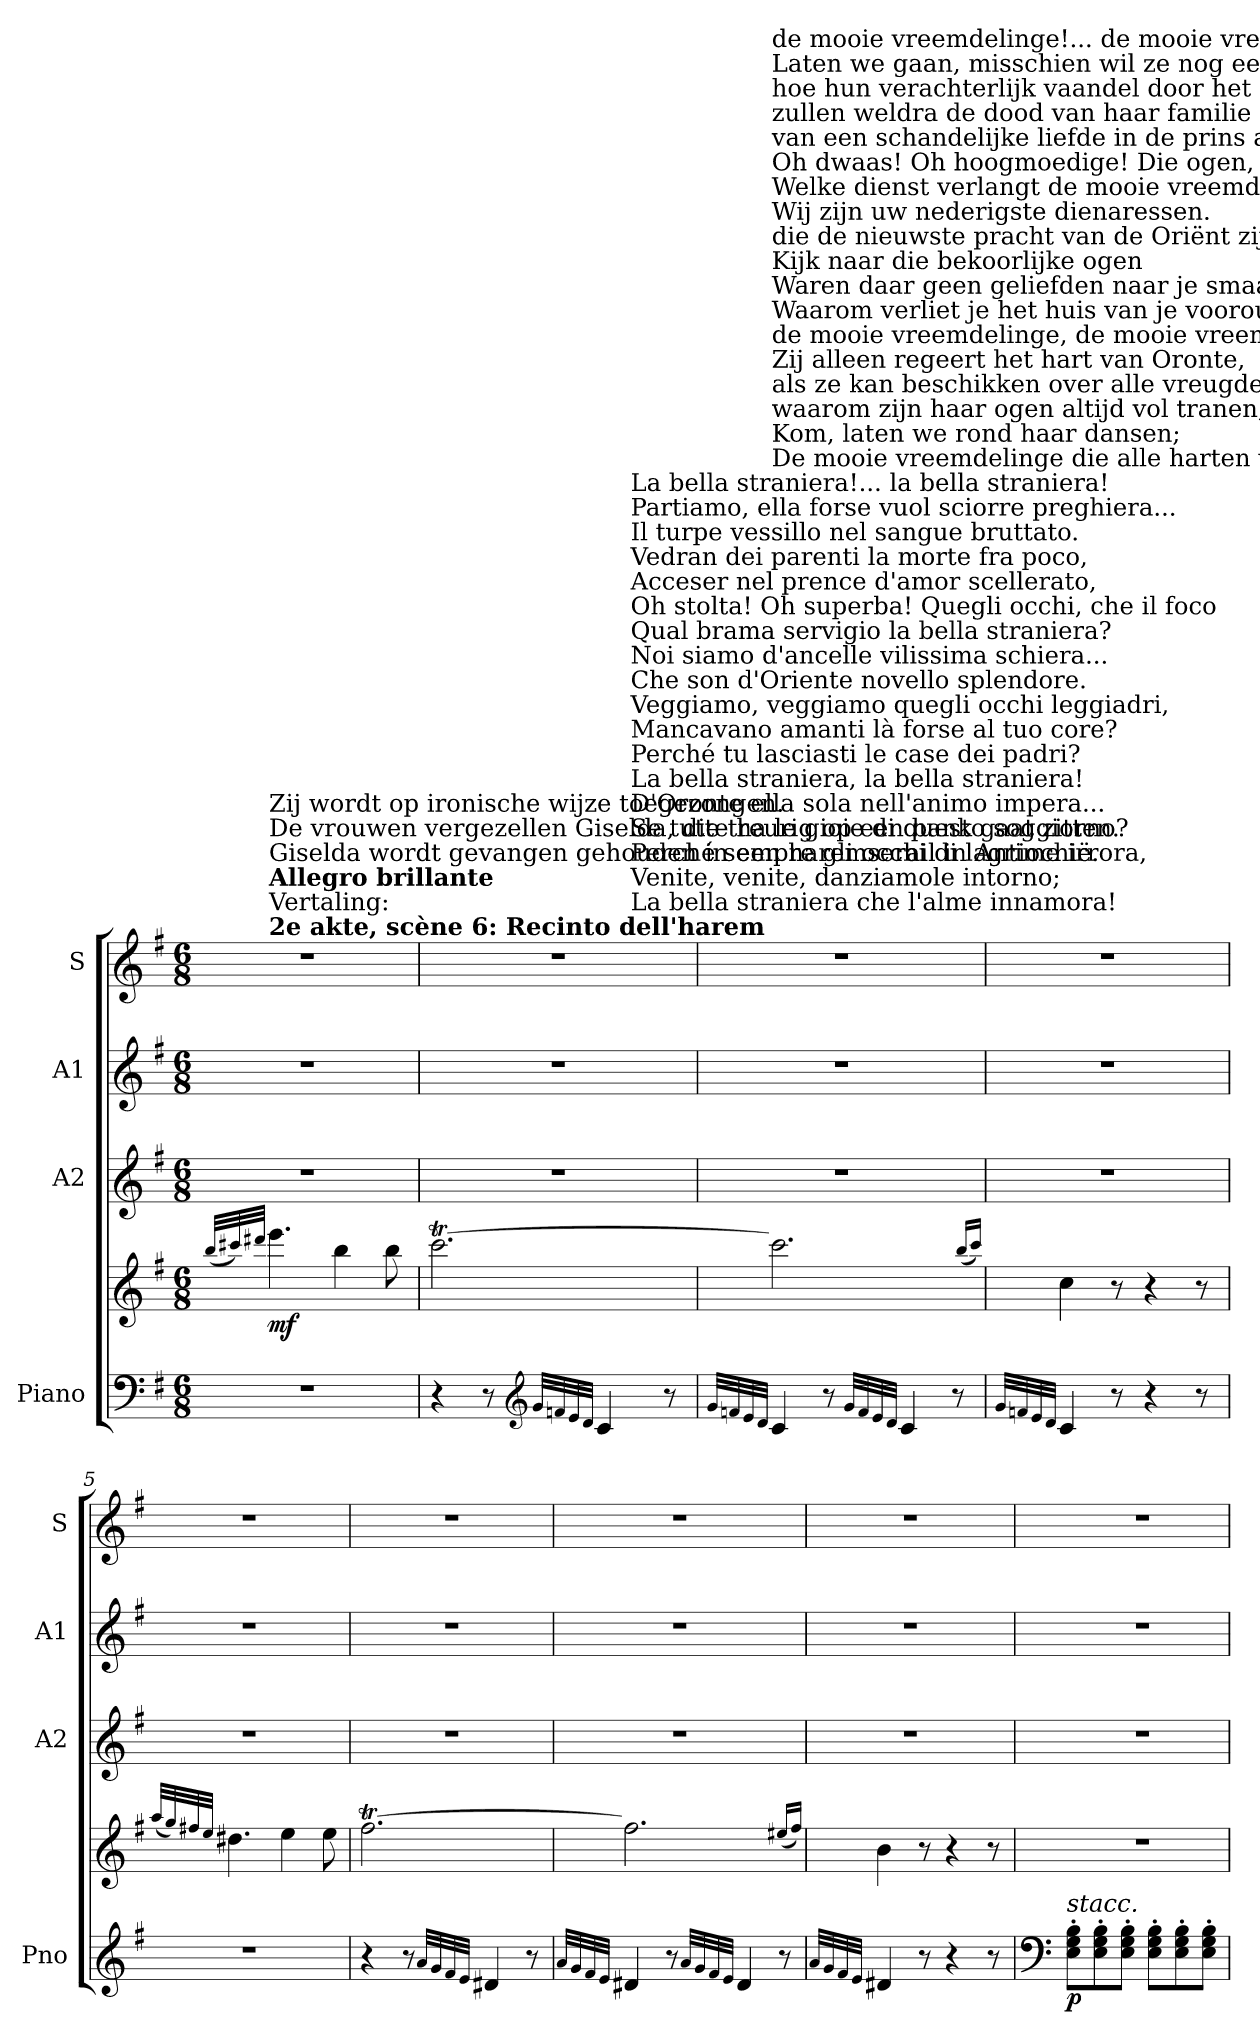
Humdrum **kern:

**kern	**kern	**dynam	**kern	**kern	**kern
*part4	*part4	*part4	*part3	*part2	*part1
*staff5	*staff4	*staff4/5	*staff3	*staff2	*staff1
*I"Piano	*	*	*I"A2	*I"A1	*I"S
*I'Pno	*	*	*I'A2	*I'A1	*I'S
*clefF4	*clefG2	*	*clefG2	*clefG2	*clefG2
*k[f#]	*k[f#]	*	*k[f#]	*k[f#]	*k[f#]
*M6/8	*M6/8	*	*M6/8	*M6/8	*M6/8
=1	=1	=1	=1	=1	=1
.	(<32qbb/LLL	.	.	.	.
.	32qccc#X/)	.	.	.	.
.	32qddd#X/JJJ	.	.	.	.
!	!	!	!	!	!LO:TX:B:t=2e akte, scène 6&colon; Recinto dell'harem
!	!	!	!	!	!LO:TX:t=Vertaling&colon;
!	!	!	!	!	!LO:TX:a:B:t=Allegro brillante
!	!	!	!	!	!LO:TX:t=Giselda wordt gevangen gehouden in een haremserail in Antiochië.
!	!	!	!	!	!LO:TX:t=De vrouwen vergezellen Giselda, die treurig op een bank gaat zitten.
!	!	!	!	!	!LO:TX:t=Zij wordt op ironische wijze toegezongen.
!	!	!LO:DY:b	!	!	!
2.r	4.eee\	mf	2.r	2.r	2.r
.	4bb\	.	.	.	.
.	8bb\	.	.	.	.
=2	=2	=2	=2	=2	=2
*	*	*	*	*	*^
4r	[2.cccT\	.	2.r	2.r	2.r	2ryy
8r	.	.	.	.	.	.
*clefG2	*	*	*	*	*	*
32qg/LLL	.	.	.	.	.	.
32qfn/	.	.	.	.	.	.
32qe/	.	.	.	.	.	.
32qd/JJJ	.	.	.	.	.	.
4c/	.	.	.	.	.	.
!	!	!	!	!	!	!LO:TX:t=La bella straniera che l'alme innamora!
!	!	!	!	!	!	!LO:TX:t=Venite, venite, danziamole intorno;
!	!	!	!	!	!	!LO:TX:t=Perché sempre gli occhi di lagrime irrora,
!	!	!	!	!	!	!LO:TX:t=Se tutte ha le gioie di questo soggiorno?
!	!	!	!	!	!	!LO:TX:t=D'Oronte ella sola nell'animo impera...
!	!	!	!	!	!	!LO:TX:t=La bella straniera, la bella straniera!
!	!	!	!	!	!	!LO:TX:t=Perché tu lasciasti le case dei padri?
!	!	!	!	!	!	!LO:TX:t=Mancavano amanti là forse al tuo core?
!	!	!	!	!	!	!LO:TX:t=Veggiamo, veggiamo quegli occhi leggiadri,
!	!	!	!	!	!	!LO:TX:t=Che son d'Oriente novello splendore.
!	!	!	!	!	!	!LO:TX:t=Noi siamo d'ancelle vilissima schiera...
!	!	!	!	!	!	!LO:TX:t=Qual brama servigio la bella straniera?
!	!	!	!	!	!	!LO:TX:t=Oh stolta! Oh superba! Quegli occhi, che il foco
!	!	!	!	!	!	!LO:TX:t=Acceser nel prence d'amor scellerato,
!	!	!	!	!	!	!LO:TX:t=Vedran dei parenti la morte fra poco,
!	!	!	!	!	!	!LO:TX:t=Il turpe vessillo nel sangue bruttato.
!	!	!	!	!	!	!LO:TX:t=Partiamo, ella forse vuol sciorre preghiera...
!	!	!	!	!	!	!LO:TX:t=La bella straniera!... la bella straniera!
.	.	.	.	.	.	4ryy
8r	.	.	.	.	.	.
*	*	*	*	*	*v	*v
=3	=3	=3	=3	=3	=3
32qg/LLL	.	.	.	.	.
32qfn/	.	.	.	.	.
32qe/	.	.	.	.	.
32qd/JJJ	.	.	.	.	.
!	!	!	!	!	!LO:TX:t=De mooie vreemdelinge die alle harten voor zich inneemt!
!	!	!	!	!	!LO:TX:t=Kom, laten we rond haar dansen;
!	!	!	!	!	!LO:TX:t=waarom zijn haar ogen altijd vol tranen,
!	!	!	!	!	!LO:TX:t=als ze kan beschikken over alle vreugden van dit verblijf?
!	!	!	!	!	!LO:TX:t=Zij alleen regeert het hart van Oronte,
!	!	!	!	!	!LO:TX:t=de mooie vreemdelinge, de mooie vreemdelinge!
!	!	!	!	!	!LO:TX:t=Waarom verliet je het huis van je voorouders?
!	!	!	!	!	!LO:TX:t=Waren daar geen geliefden naar je smaak?
!	!	!	!	!	!LO:TX:t=Kijk naar die bekoorlijke ogen
!	!	!	!	!	!LO:TX:t=die de nieuwste pracht van de Oriënt zijn.
!	!	!	!	!	!LO:TX:t=Wij zijn uw nederigste dienaressen.
!	!	!	!	!	!LO:TX:t=Welke dienst verlangt de mooie vreemdelinge?
!	!	!	!	!	!LO:TX:t=Oh dwaas! Oh hoogmoedige! Die ogen, die het vuur
!	!	!	!	!	!LO:TX:t=van een schandelijke liefde in de prins aanwakkerden,
!	!	!	!	!	!LO:TX:t=zullen weldra de dood van haar familie zien,
!	!	!	!	!	!LO:TX:t=hoe hun verachterlijk vaandel door het slijk wordt gehaald!
!	!	!	!	!	!LO:TX:t=Laten we gaan, misschien wil ze nog een gebed zeggen,
!	!	!	!	!	!LO:TX:t=de mooie vreemdelinge!... de mooie vreemdelinge!
4c/	2.cccTTT\]	.	2.r	2.r	2.r
8r	.	.	.	.	.
32qg/LLL	.	.	.	.	.
32qf/	.	.	.	.	.
32qe/	.	.	.	.	.
32qd/JJJ	.	.	.	.	.
4c/	.	.	.	.	.
8r	.	.	.	.	.
.	(<16qbb/LL	.	.	.	.
.	16qccc/JJ)	.	.	.	.
=4	=4	=4	=4	=4	=4
32qg/LLL	.	.	.	.	.
32qfn/	.	.	.	.	.
32qe/	.	.	.	.	.
32qd/JJJ	.	.	.	.	.
4c/	4cc\	.	2.r	2.r	2.r
8r	8r	.	.	.	.
4r	4r	.	.	.	.
8r	8r	.	.	.	.
=5	=5	=5	=5	=5	=5
.	(<32qaa/LLL	.	.	.	.
.	32qgg/)	.	.	.	.
.	32qff#X/	.	.	.	.
.	32qee/JJJ	.	.	.	.
2.r	4.dd#X\	.	2.r	2.r	2.r
.	4ee\	.	.	.	.
.	8ee\	.	.	.	.
!!LO:LB:g=z
=6	=6	=6	=6	=6	=6
4r	[2.ff#t\	.	2.r	2.r	2.r
8r	.	.	.	.	.
32qa/LLL	.	.	.	.	.
32qg/	.	.	.	.	.
32qf#/	.	.	.	.	.
32qe/JJJ	.	.	.	.	.
4d#X/	.	.	.	.	.
8r	.	.	.	.	.
=7	=7	=7	=7	=7	=7
32qa/LLL	.	.	.	.	.
32qg/	.	.	.	.	.
32qf#/	.	.	.	.	.
32qe/JJJ	.	.	.	.	.
4d#X/	2.ff#TTT\]	.	2.r	2.r	2.r
8r	.	.	.	.	.
32qa/LLL	.	.	.	.	.
32qg/	.	.	.	.	.
32qf#/	.	.	.	.	.
32qe/JJJ	.	.	.	.	.
4d#/	.	.	.	.	.
8r	.	.	.	.	.
.	(<16qee#X/LL	.	.	.	.
.	16qff#/JJ)	.	.	.	.
=8	=8	=8	=8	=8	=8
32qa/LLL	.	.	.	.	.
32qg/	.	.	.	.	.
32qf#/	.	.	.	.	.
32qe/JJJ	.	.	.	.	.
4d#X/	4b\	.	2.r	2.r	2.r
8r	8r	.	.	.	.
4r	4r	.	.	.	.
8r	8r	.	.	.	.
=9	=9	=9	=9	=9	=9
*clefF4	*	*	*	*	*
!LO:TX:a:i:t=stacc.	!	!	!	!	!
!	!	!LO:DY:b=2	!	!	!
8E\' 8G\' 8B\'L	2.r	p	2.r	2.r	2.r
8E\' 8G\' 8B\'	.	.	.	.	.
8E\' 8G\' 8B\'J	.	.	.	.	.
8E\' 8G\' 8B\'L	.	.	.	.	.
8E\' 8G\' 8B\'	.	.	.	.	.
8E\' 8G\' 8B\'J	.	.	.	.	.
=	=	=	=	=	=
*-	*-	*-	*-	*-	*-
